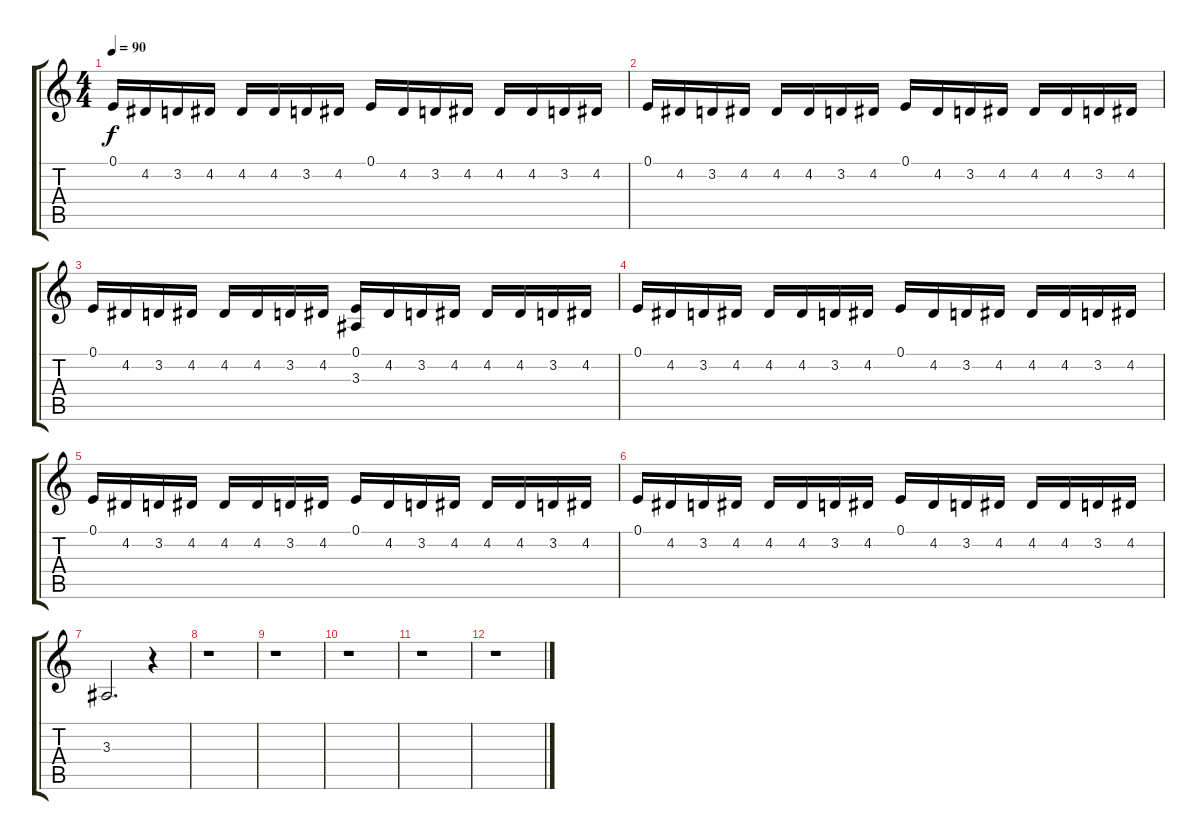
\track "" {instrument violin}
\staff {score tabs}
\tuning (E4 B3 G3 D3 A2 E2) {hide}
\ts (4 4)
\tempo 90
\clef g2
\ks c
0.1.16{dy f} 4.2.16 3.2.16 4.2.16 4.2.16 4.2.16 3.2.16 4.2.16 0.1.16 4.2.16 3.2.16 4.2.16 4.2.16 4.2.16 3.2.16 4.2.16 |
0.1.16 4.2.16 3.2.16 4.2.16 4.2.16 4.2.16 3.2.16 4.2.16 0.1.16 4.2.16 3.2.16 4.2.16 4.2.16 4.2.16 3.2.16 4.2.16 |
0.1.16 4.2.16 3.2.16 4.2.16 4.2.16 4.2.16 3.2.16 4.2.16 (0.1 3.3).16 4.2.16 3.2.16 4.2.16 4.2.16 4.2.16 3.2.16 4.2.16 |
0.1.16 4.2.16 3.2.16 4.2.16 4.2.16 4.2.16 3.2.16 4.2.16 0.1.16 4.2.16 3.2.16 4.2.16 4.2.16 4.2.16 3.2.16 4.2.16 |
0.1.16 4.2.16 3.2.16 4.2.16 4.2.16 4.2.16 3.2.16 4.2.16 0.1.16 4.2.16 3.2.16 4.2.16 4.2.16 4.2.16 3.2.16 4.2.16 |
0.1.16 4.2.16 3.2.16 4.2.16 4.2.16 4.2.16 3.2.16 4.2.16 0.1.16 4.2.16 3.2.16 4.2.16 4.2.16 4.2.16 3.2.16 4.2.16 |
3.3.2{d} r.4 |
r.1 |
r.1 |
r.1 |
r.1 |
r.1
